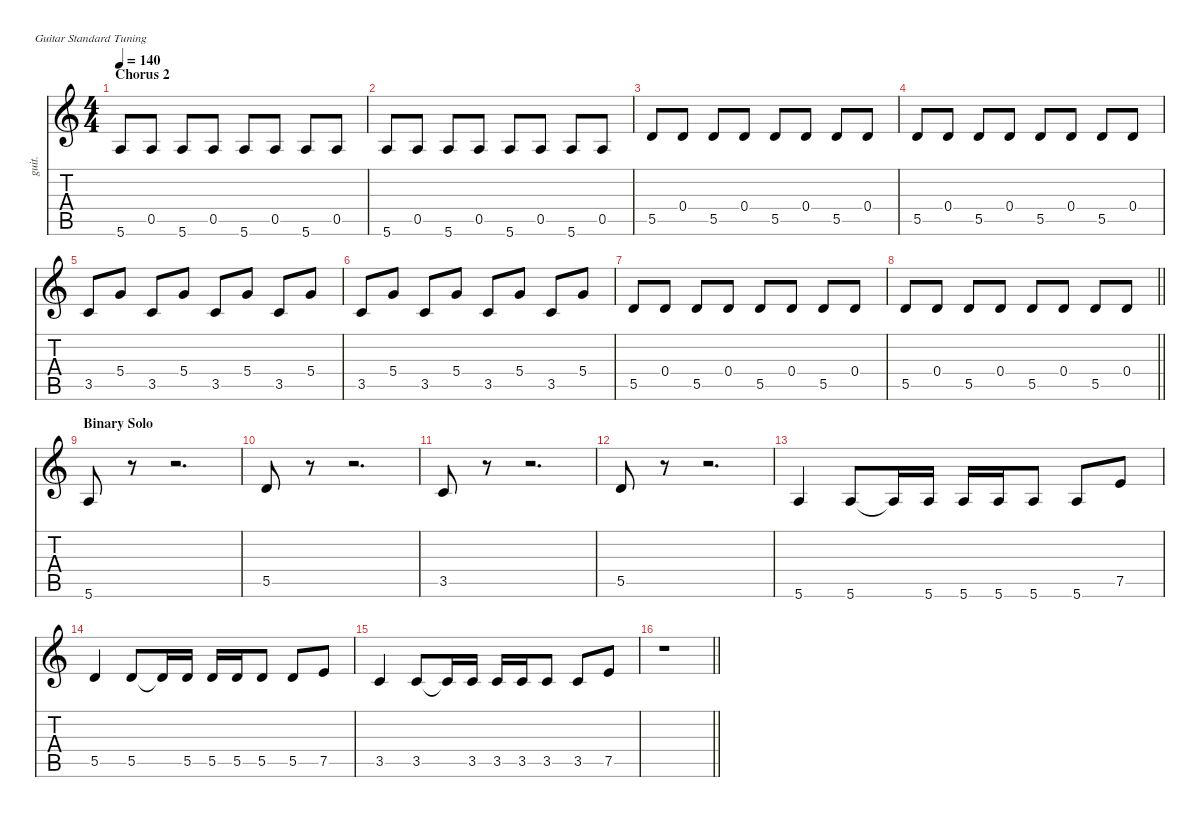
\defaultSystemsLayout 4
\hideDynamics
\bracketExtendMode nobrackets
\otherSystemsTrackNameOrientation horizontal
\track ("Guitar2" "guit.") {instrument acousticguitarnylon}
\staff {score tabs}
\tuning (E4 B3 G3 D3 A2 E2)
\ts (4 4)
\section ("" "Chorus 2")
\tempo 140
\clef g2
\ks aminor
5.6.8{dy f} 0.5.8 5.6.8 0.5.8 5.6.8 0.5.8 5.6.8 0.5.8 |
5.6.8 0.5.8 5.6.8 0.5.8 5.6.8 0.5.8 5.6.8 0.5.8 |
5.5.8 0.4.8 5.5.8 0.4.8 5.5.8 0.4.8 5.5.8 0.4.8 |
5.5.8 0.4.8 5.5.8 0.4.8 5.5.8 0.4.8 5.5.8 0.4.8 |
3.5.8 5.4.8 3.5.8 5.4.8 3.5.8 5.4.8 3.5.8 5.4.8 |
3.5.8 5.4.8 3.5.8 5.4.8 3.5.8 5.4.8 3.5.8 5.4.8 |
5.5.8 0.4.8 5.5.8 0.4.8 5.5.8 0.4.8 5.5.8 0.4.8 |
\barLineRight lightlight
5.5.8 0.4.8 5.5.8 0.4.8 5.5.8 0.4.8 5.5.8 0.4.8 |
\section ("" "Binary Solo")
5.6.8 r.8 r.2{d} |
5.5.8 r.8 r.2{d} |
3.5.8 r.8 r.2{d} |
5.5.8 r.8 r.2{d} |
5.6.4 5.6.8{dy mf} 5.6{t}.16{dy f} 5.6.16{dy mf} 5.6.16 5.6.16 5.6.8 5.6.8 7.5.8{dy f} |
5.5.4{dy mf} 5.5.8 5.5{t}.16{dy f} 5.5.16{dy mf} 5.5.16 5.5.16 5.5.8 5.5.8 7.5.8 |
3.5.4 3.5.8 3.5{t}.16{dy f} 3.5.16{dy mf} 3.5.16 3.5.16 3.5.8 3.5.8 7.5.8 |
\barLineRight lightlight
r.1
